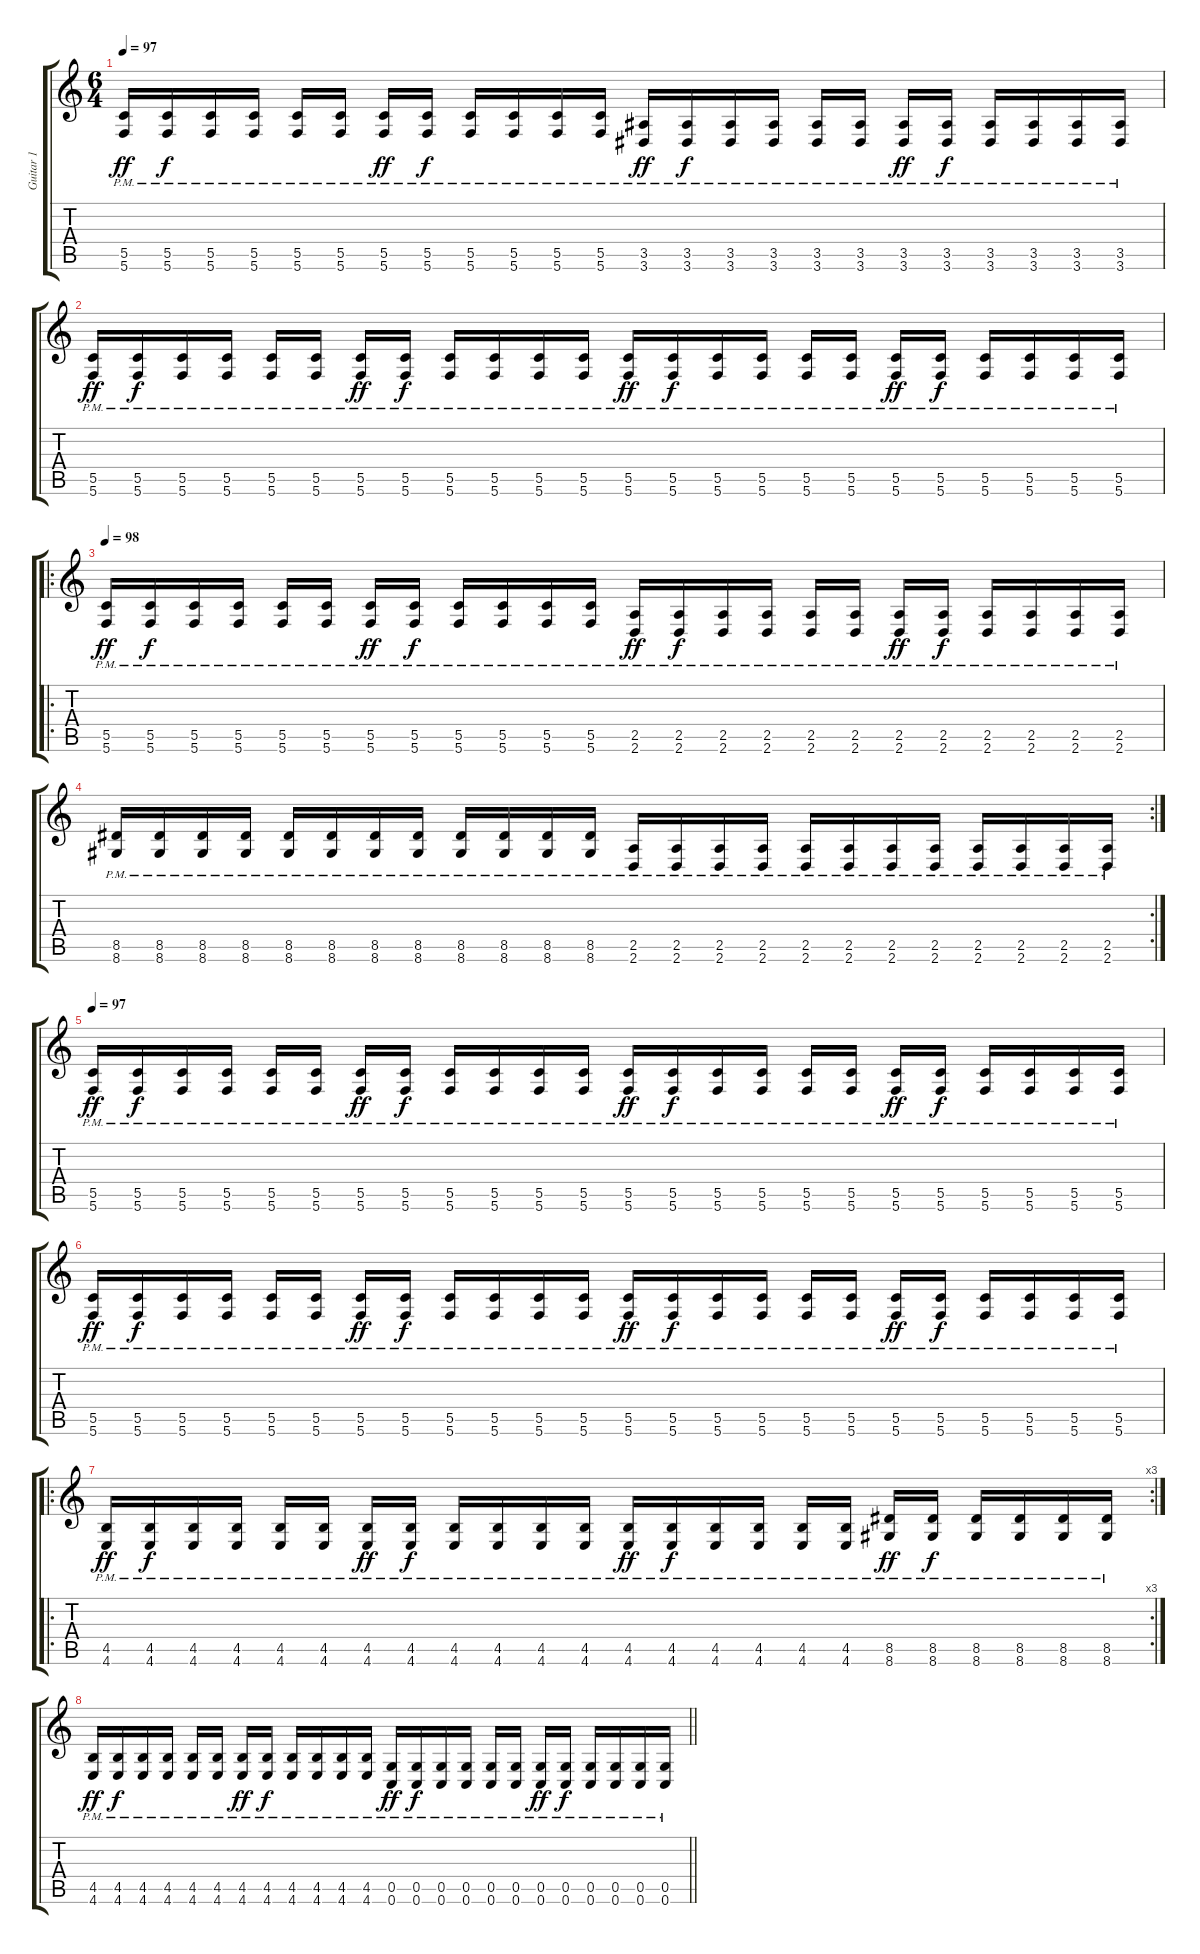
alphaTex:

\track ("Guitar 1" "Guitar 1") {instrument distortionguitar}
\staff {score tabs}
\tuning (E4 C4 G3 C3 G2 C2) {hide}
\ts (6 4)
\tempo 97
\clef g2
\ks c
(5.5{pm} 5.6{pm}).16{dy ff} (5.5{pm} 5.6{pm}).16{dy f} (5.5{pm} 5.6{pm}).16 (5.5{pm} 5.6{pm}).16 (5.5{pm} 5.6{pm}).16 (5.5{pm} 5.6{pm}).16{beam split} (5.5{pm} 5.6{pm}).16{dy ff} (5.5{pm} 5.6{pm}).16{dy f} (5.5{pm} 5.6{pm}).16 (5.5{pm} 5.6{pm}).16 (5.5{pm} 5.6{pm}).16 (5.5{pm} 5.6{pm}).16 (3.5{pm} 3.6{pm}).16{dy ff} (3.5{pm} 3.6{pm}).16{dy f} (3.5{pm} 3.6{pm}).16 (3.5{pm} 3.6{pm}).16 (3.5{pm} 3.6{pm}).16 (3.5{pm} 3.6{pm}).16{beam split} (3.5{pm} 3.6{pm}).16{dy ff} (3.5{pm} 3.6{pm}).16{dy f} (3.5{pm} 3.6{pm}).16 (3.5{pm} 3.6{pm}).16 (3.5{pm} 3.6{pm}).16 (3.5{pm} 3.6{pm}).16 |
(5.5{pm} 5.6{pm}).16{dy ff} (5.5{pm} 5.6{pm}).16{dy f} (5.5{pm} 5.6{pm}).16 (5.5{pm} 5.6{pm}).16 (5.5{pm} 5.6{pm}).16 (5.5{pm} 5.6{pm}).16{beam split} (5.5{pm} 5.6{pm}).16{dy ff} (5.5{pm} 5.6{pm}).16{dy f} (5.5{pm} 5.6{pm}).16 (5.5{pm} 5.6{pm}).16 (5.5{pm} 5.6{pm}).16 (5.5{pm} 5.6{pm}).16 (5.5{pm} 5.6{pm}).16{dy ff} (5.5{pm} 5.6{pm}).16{dy f} (5.5{pm} 5.6{pm}).16 (5.5{pm} 5.6{pm}).16 (5.5{pm} 5.6{pm}).16 (5.5{pm} 5.6{pm}).16{beam split} (5.5{pm} 5.6{pm}).16{dy ff} (5.5{pm} 5.6{pm}).16{dy f} (5.5{pm} 5.6{pm}).16 (5.5{pm} 5.6{pm}).16 (5.5{pm} 5.6{pm}).16 (5.5{pm} 5.6{pm}).16 |
\ro
\tempo 98
(5.5{pm} 5.6{pm}).16{dy ff} (5.5{pm} 5.6{pm}).16{dy f} (5.5{pm} 5.6{pm}).16 (5.5{pm} 5.6{pm}).16 (5.5{pm} 5.6{pm}).16 (5.5{pm} 5.6{pm}).16{beam split} (5.5{pm} 5.6{pm}).16{dy ff} (5.5{pm} 5.6{pm}).16{dy f} (5.5{pm} 5.6{pm}).16 (5.5{pm} 5.6{pm}).16 (5.5{pm} 5.6{pm}).16 (5.5{pm} 5.6{pm}).16 (2.5{pm} 2.6{pm}).16{dy ff} (2.5{pm} 2.6{pm}).16{dy f} (2.5{pm} 2.6{pm}).16 (2.5{pm} 2.6{pm}).16 (2.5{pm} 2.6{pm}).16 (2.5{pm} 2.6{pm}).16{beam split} (2.5{pm} 2.6{pm}).16{dy ff} (2.5{pm} 2.6{pm}).16{dy f} (2.5{pm} 2.6{pm}).16 (2.5{pm} 2.6{pm}).16 (2.5{pm} 2.6{pm}).16 (2.5{pm} 2.6{pm}).16 |
\rc 2
(8.5{pm} 8.6{pm}).16 (8.5{pm} 8.6{pm}).16 (8.5{pm} 8.6{pm}).16 (8.5{pm} 8.6{pm}).16 (8.5{pm} 8.6{pm}).16 (8.5{pm} 8.6{pm}).16 (8.5{pm} 8.6{pm}).16 (8.5{pm} 8.6{pm}).16 (8.5{pm} 8.6{pm}).16 (8.5{pm} 8.6{pm}).16 (8.5{pm} 8.6{pm}).16 (8.5{pm} 8.6{pm}).16 (2.5{pm} 2.6{pm}).16 (2.5{pm} 2.6{pm}).16 (2.5{pm} 2.6{pm}).16 (2.5{pm} 2.6{pm}).16 (2.5{pm} 2.6{pm}).16 (2.5{pm} 2.6{pm}).16 (2.5{pm} 2.6{pm}).16 (2.5{pm} 2.6{pm}).16 (2.5{pm} 2.6{pm}).16 (2.5{pm} 2.6{pm}).16 (2.5{pm} 2.6{pm}).16 (2.5{pm} 2.6{pm}).16 |
\tempo 97
(5.5{pm} 5.6{pm}).16{dy ff} (5.5{pm} 5.6{pm}).16{dy f} (5.5{pm} 5.6{pm}).16 (5.5{pm} 5.6{pm}).16 (5.5{pm} 5.6{pm}).16 (5.5{pm} 5.6{pm}).16{beam split} (5.5{pm} 5.6{pm}).16{dy ff} (5.5{pm} 5.6{pm}).16{dy f} (5.5{pm} 5.6{pm}).16 (5.5{pm} 5.6{pm}).16 (5.5{pm} 5.6{pm}).16 (5.5{pm} 5.6{pm}).16 (5.5{pm} 5.6{pm}).16{dy ff} (5.5{pm} 5.6{pm}).16{dy f} (5.5{pm} 5.6{pm}).16 (5.5{pm} 5.6{pm}).16 (5.5{pm} 5.6{pm}).16 (5.5{pm} 5.6{pm}).16{beam split} (5.5{pm} 5.6{pm}).16{dy ff} (5.5{pm} 5.6{pm}).16{dy f} (5.5{pm} 5.6{pm}).16 (5.5{pm} 5.6{pm}).16 (5.5{pm} 5.6{pm}).16 (5.5{pm} 5.6{pm}).16 |
(5.5{pm} 5.6{pm}).16{dy ff} (5.5{pm} 5.6{pm}).16{dy f} (5.5{pm} 5.6{pm}).16 (5.5{pm} 5.6{pm}).16 (5.5{pm} 5.6{pm}).16 (5.5{pm} 5.6{pm}).16{beam split} (5.5{pm} 5.6{pm}).16{dy ff} (5.5{pm} 5.6{pm}).16{dy f} (5.5{pm} 5.6{pm}).16 (5.5{pm} 5.6{pm}).16 (5.5{pm} 5.6{pm}).16 (5.5{pm} 5.6{pm}).16 (5.5{pm} 5.6{pm}).16{dy ff} (5.5{pm} 5.6{pm}).16{dy f} (5.5{pm} 5.6{pm}).16 (5.5{pm} 5.6{pm}).16 (5.5{pm} 5.6{pm}).16 (5.5{pm} 5.6{pm}).16{beam split} (5.5{pm} 5.6{pm}).16{dy ff} (5.5{pm} 5.6{pm}).16{dy f} (5.5{pm} 5.6{pm}).16 (5.5{pm} 5.6{pm}).16 (5.5{pm} 5.6{pm}).16 (5.5{pm} 5.6{pm}).16 |
\ro
\rc 3
(4.5{pm} 4.6{pm}).16{dy ff} (4.5{pm} 4.6{pm}).16{dy f} (4.5{pm} 4.6{pm}).16 (4.5{pm} 4.6{pm}).16 (4.5{pm} 4.6{pm}).16 (4.5{pm} 4.6{pm}).16{beam split} (4.5{pm} 4.6{pm}).16{dy ff} (4.5{pm} 4.6{pm}).16{dy f} (4.5{pm} 4.6{pm}).16 (4.5{pm} 4.6{pm}).16 (4.5{pm} 4.6{pm}).16 (4.5{pm} 4.6{pm}).16 (4.5{pm} 4.6{pm}).16{dy ff} (4.5{pm} 4.6{pm}).16{dy f} (4.5{pm} 4.6{pm}).16 (4.5{pm} 4.6{pm}).16 (4.5{pm} 4.6{pm}).16 (4.5{pm} 4.6{pm}).16{beam split} (8.5{pm} 8.6{pm}).16{dy ff} (8.5{pm} 8.6{pm}).16{dy f} (8.5{pm} 8.6{pm}).16 (8.5{pm} 8.6{pm}).16 (8.5{pm} 8.6{pm}).16 (8.5{pm} 8.6{pm}).16 |
\barLineRight lightlight
(4.5{pm} 4.6{pm}).16{dy ff} (4.5{pm} 4.6{pm}).16{dy f} (4.5{pm} 4.6{pm}).16 (4.5{pm} 4.6{pm}).16 (4.5{pm} 4.6{pm}).16 (4.5{pm} 4.6{pm}).16{beam split} (4.5{pm} 4.6{pm}).16{dy ff} (4.5{pm} 4.6{pm}).16{dy f} (4.5{pm} 4.6{pm}).16 (4.5{pm} 4.6{pm}).16 (4.5{pm} 4.6{pm}).16 (4.5{pm} 4.6{pm}).16 (0.5{pm} 0.6{pm}).16{dy ff} (0.5{pm} 0.6{pm}).16{dy f} (0.5{pm} 0.6{pm}).16 (0.5{pm} 0.6{pm}).16 (0.5{pm} 0.6{pm}).16 (0.5{pm} 0.6{pm}).16{beam split} (0.5{pm} 0.6{pm}).16{dy ff} (0.5{pm} 0.6{pm}).16{dy f} (0.5{pm} 0.6{pm}).16 (0.5{pm} 0.6{pm}).16 (0.5{pm} 0.6{pm}).16 (0.5{pm} 0.6{pm}).16
